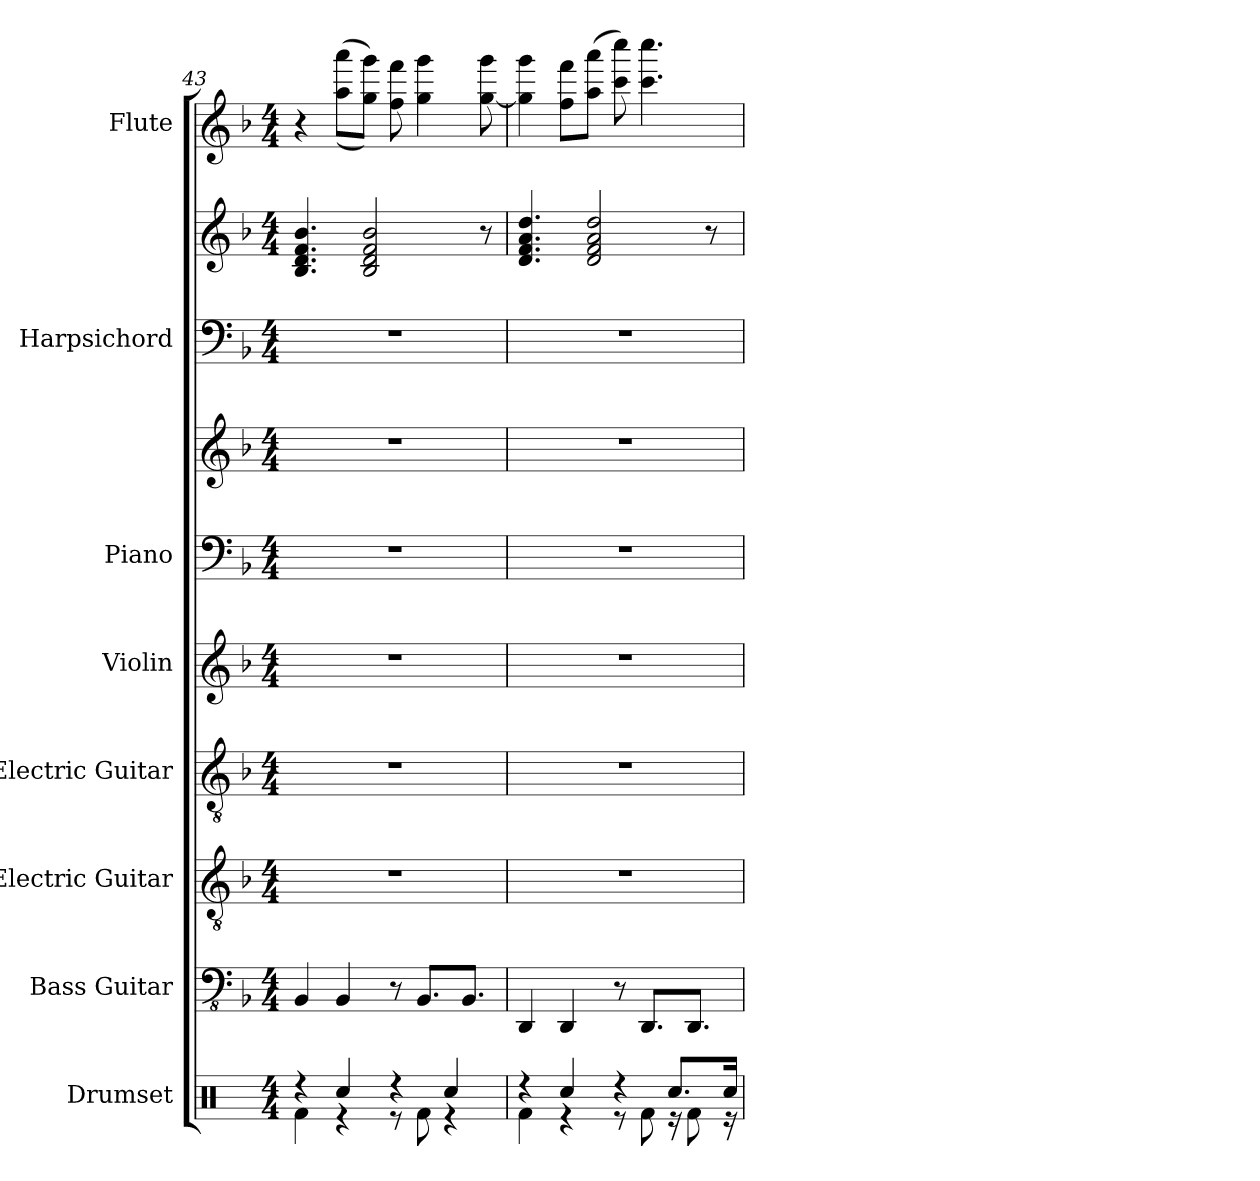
**kern	**kern	**kern	**kern	**kern	**kern	**kern	**kern	**kern	**kern
*part8	*part7	*part6	*part5	*part4	*part3	*part3	*part2	*part2	*part1
*staff10	*staff9	*staff8	*staff7	*staff6	*staff5	*staff4	*staff3	*staff2	*staff1
*I"Drumset	*I"Bass Guitar	*I"Electric Guitar	*I"Electric Guitar	*I"Violin	*I"Piano	*	*I"Harpsichord	*	*I"Flute
*I'Drs.	*I'B. Guit.	*I'El. Guit.	*I'El. Guit.	*I'Vln.	*I'Pno.	*	*I'Hch.	*	*I'Fl.
*clefX	*clefFv4	*clefGv2	*clefGv2	*clefG2	*clefF4	*clefG2	*clefF4	*clefG2	*clefG2
*k[]	*k[b-]	*k[b-]	*k[b-]	*k[b-]	*k[b-]	*k[b-]	*k[b-]	*k[b-]	*k[b-]
*M4/4	*M4/4	*M4/4	*M4/4	*M4/4	*M4/4	*M4/4	*M4/4	*M4/4	*M4/4
=43	=43	=43	=43	=43	=43	=43	=43	=43	=43
*^	*	*	*	*	*	*	*	*	*
4r	4Rf\	4BBB-/	1r	1r	1r	1r	1r	1r	4.B-/ 4.d/ 4.f/ 4.b-/	4r
4Rcc/	4r	4BBB-/	.	.	.	.	.	.	.	((8aa\ 8aaa\L
.	.	.	.	.	.	.	.	.	2B-/ 2d/ 2f/ 2b-/	8gg\ 8ggg\J))
4r	8r	8r	.	.	.	.	.	.	.	8ff\ 8fff\
.	8Rf\	8.BBB-/L	.	.	.	.	.	.	.	4gg\ 4ggg\
4Rcc/	4r	.	.	.	.	.	.	.	.	.
.	.	8.BBB-/J	.	.	.	.	.	.	.	.
.	.	.	.	.	.	.	.	.	8r	[8gg\ 8ggg\
=44	=44	=44	=44	=44	=44	=44	=44	=44	=44	=44
4r	4Rf\	4DDD/	1r	1r	1r	1r	1r	1r	4.d/ 4.f/ 4.a/ 4.dd/	4gg\] 4ggg\
4Rcc/	4r	4DDD/	.	.	.	.	.	.	.	8ff\ 8fff\L
.	.	.	.	.	.	.	.	.	2d/ 2f/ 2a/ 2dd/	(8aa\ 8aaa\J
4r	8r	8r	.	.	.	.	.	.	.	8ccc\ 8cccc\)
.	8Rf\	8.DDD/L	.	.	.	.	.	.	.	4.ccc\ 4.cccc\
8.Rcc/L	16r	.	.	.	.	.	.	.	.	.
.	8Rf\	8.DDD/J	.	.	.	.	.	.	.	.
.	.	.	.	.	.	.	.	.	8r	.
16Rcc/Jk	16r	.	.	.	.	.	.	.	.	.
*v	*v	*	*	*	*	*	*	*	*	*
=	=	=	=	=	=	=	=	=	=
*-	*-	*-	*-	*-	*-	*-	*-	*-	*-
